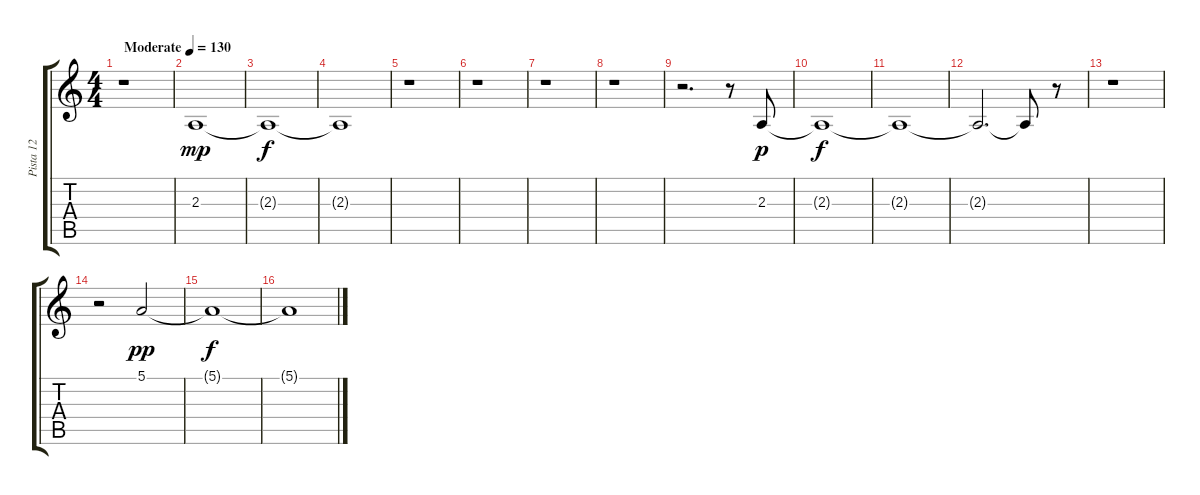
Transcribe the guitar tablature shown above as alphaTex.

\track ("Pista 12" "Pista 12") {instrument reversecymbal}
\staff {score tabs}
\tuning (E4 B3 G3 D3 A2 E2) {hide}
\ts (4 4)
\tempo (130 "Moderate")
\clef g2
\ks c
r.1{dy mp instrument reversecymbal} |
2.3.1 |
2.3{t}.1{dy f} |
2.3{t}.1 |
r.1 |
r.1 |
r.1 |
r.1 |
r.2{d} r.8 2.3.8{dy p} |
2.3{t}.1{dy f} |
2.3{t}.1 |
2.3{t}.2{d} 2.3{t}.8 r.8 |
r.1 |
r.2 5.1.2{dy pp} |
5.1{t}.1{dy f} |
5.1{t}.1
